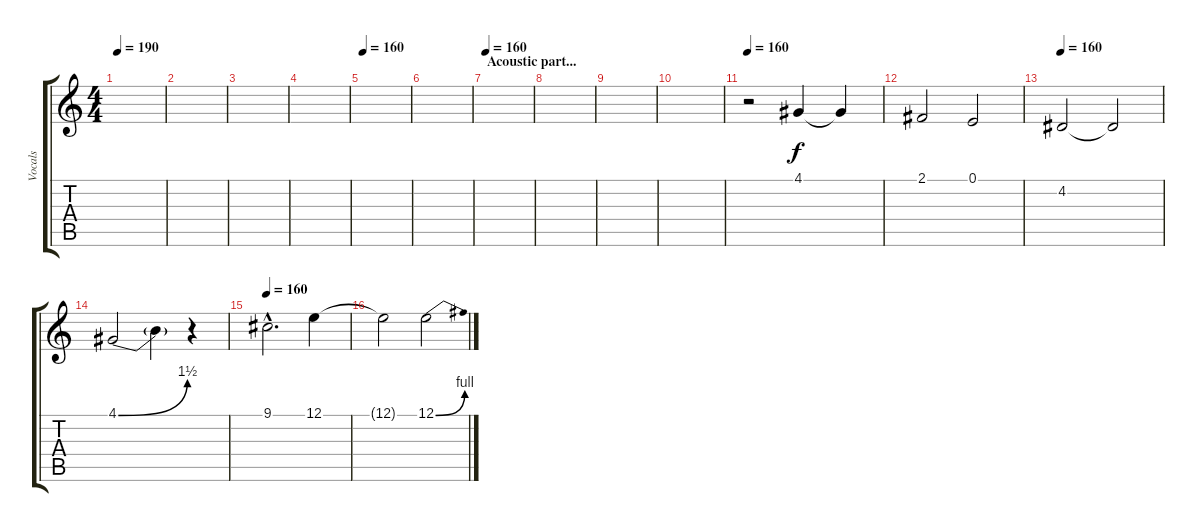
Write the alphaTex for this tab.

\track ("Vocals" "Vocals") {instrument lead2sawtooth}
\staff {score tabs}
\tuning (E4 B3 G3 D3 A2 E2) {hide}
\ts (4 4)
\tempo 190
\clef g2
\ks c
|
|
|
|
\tempo 160
|
|
\section ("" "Acoustic part...")
\tempo 160
|
|
|
|
\tempo 160
r.2 4.1.4 4.1{t}.4 |
2.1.2 0.1.2 |
\tempo 160
4.2.2 4.2{t}.2 |
4.1{be (bend 0 0 60 6)}.2 4.1{t}.4 r.4 |
\tempo 160
9.1{hac}.2{d} 12.1.4 |
12.1{t}.2 12.1{be (bend 0 0 60 4)}.2
